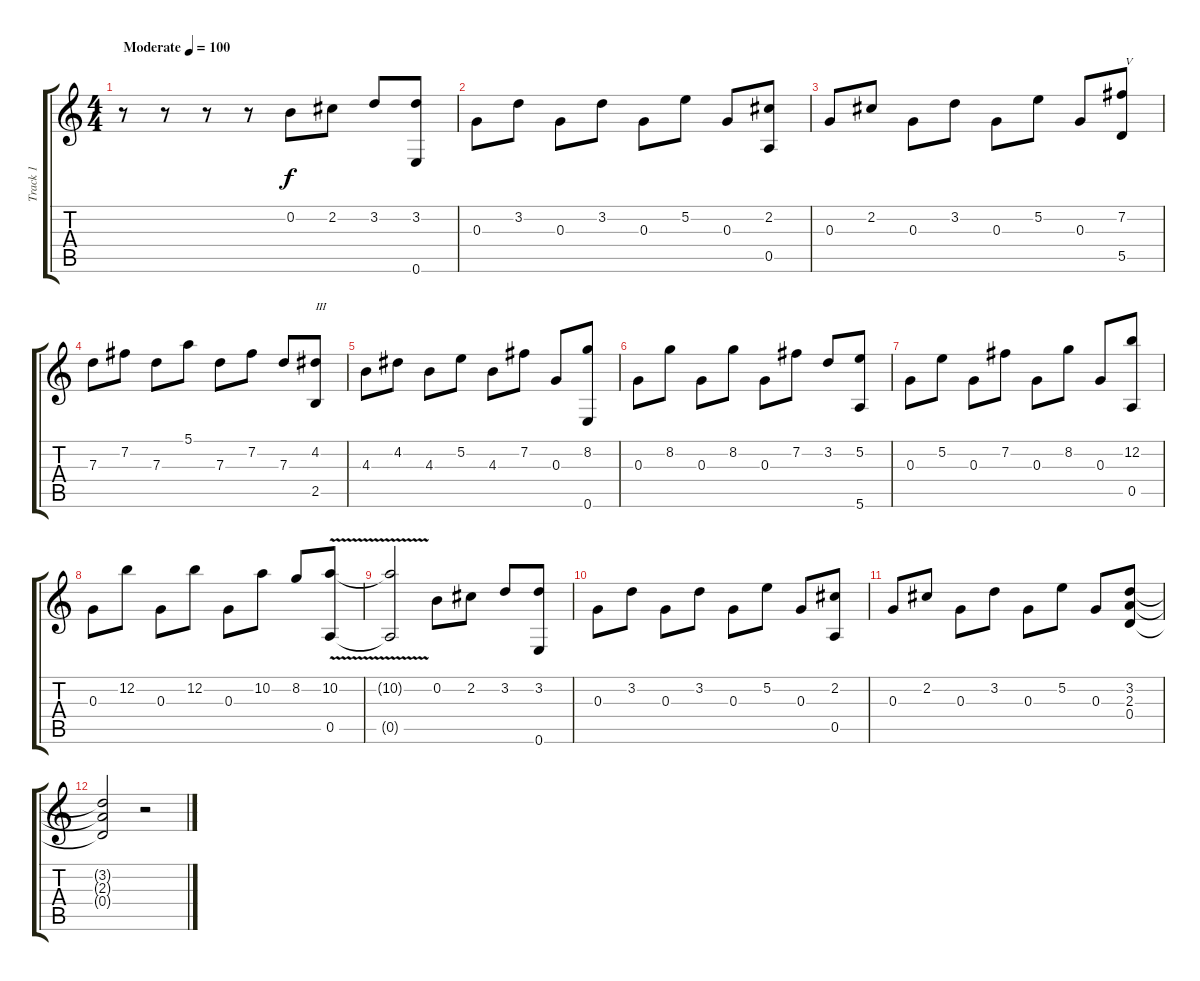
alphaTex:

\track ("Track 1" "Track 1") {instrument acousticguitarnylon}
\staff {score tabs}
\tuning (E4 B3 G3 D3 A2 E2) {hide}
\ts (4 4)
\tempo (100 "Moderate")
\clef g2
\ks c
r.8{dy f instrument acousticguitarnylon} r.8 r.8 r.8 0.2.8 2.2.8 3.2.8 (3.2 0.6).8 |
0.3.8 3.2.8 0.3.8 3.2.8 0.3.8 5.2.8 0.3.8 (2.2 0.5).8 |
0.3.8 2.2.8 0.3.8 3.2.8 0.3.8 5.2.8 0.3.8 (7.2 5.5).8{txt " V"} |
7.3.8 7.2.8 7.3.8 5.1.8 7.3.8 7.2.8 7.3.8 (4.2 2.5).8{txt "III"} |
4.3.8 4.2.8 4.3.8 5.2.8 4.3.8 7.2.8 0.3.8 (8.2 0.6).8 |
0.3.8 8.2.8 0.3.8 8.2.8 0.3.8 7.2.8 3.2.8 (5.2 5.6).8 |
0.3.8 5.2.8 0.3.8 7.2.8 0.3.8 8.2.8 0.3.8 (12.2 0.5).8 |
0.3.8 12.2.8 0.3.8 12.2.8 0.3.8 10.2.8 8.2.8 (10.2{v} 0.5).8 |
(10.2{t} 0.5{t}).2 0.2.8 2.2.8 3.2.8 (3.2 0.6).8 |
0.3.8 3.2.8 0.3.8 3.2.8 0.3.8 5.2.8 0.3.8 (2.2 0.5).8 |
0.3.8 2.2.8 0.3.8 3.2.8 0.3.8 5.2.8 0.3.8 (3.2 2.3 0.4).8 |
(3.2{t} 2.3{t} 0.4{t}).2 r.2
